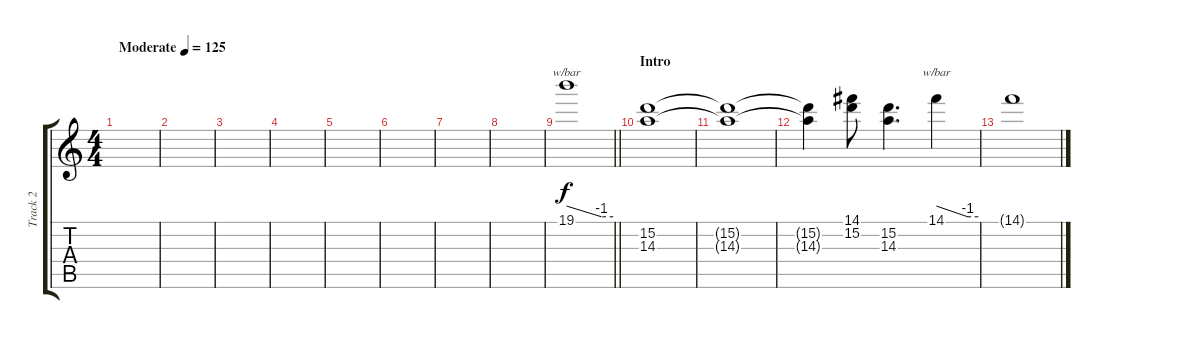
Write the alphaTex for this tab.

\track ("Track 2" "Track 2") {instrument overdrivenguitar}
\staff {score tabs}
\tuning (E4 B3 G3 D3 A2 E2) {hide}
\ts (4 4)
\tempo (125 "Moderate")
\clef g2
\ks c
|
|
|
|
|
|
|
|
\barLineRight lightlight
19.1.1{tbe (custom default 0 0 45 -4 60 -4)} |
\section ("" "Intro")
(15.2 14.3).1 |
(15.2{t} 14.3{t}).1 |
(15.2{t} 14.3{t}).4 (14.1 15.2).8 (15.2 14.3).4{d} 14.1.4{tbe (custom default 0 0 45 -4 60 -4)} |
14.1{t}.1
